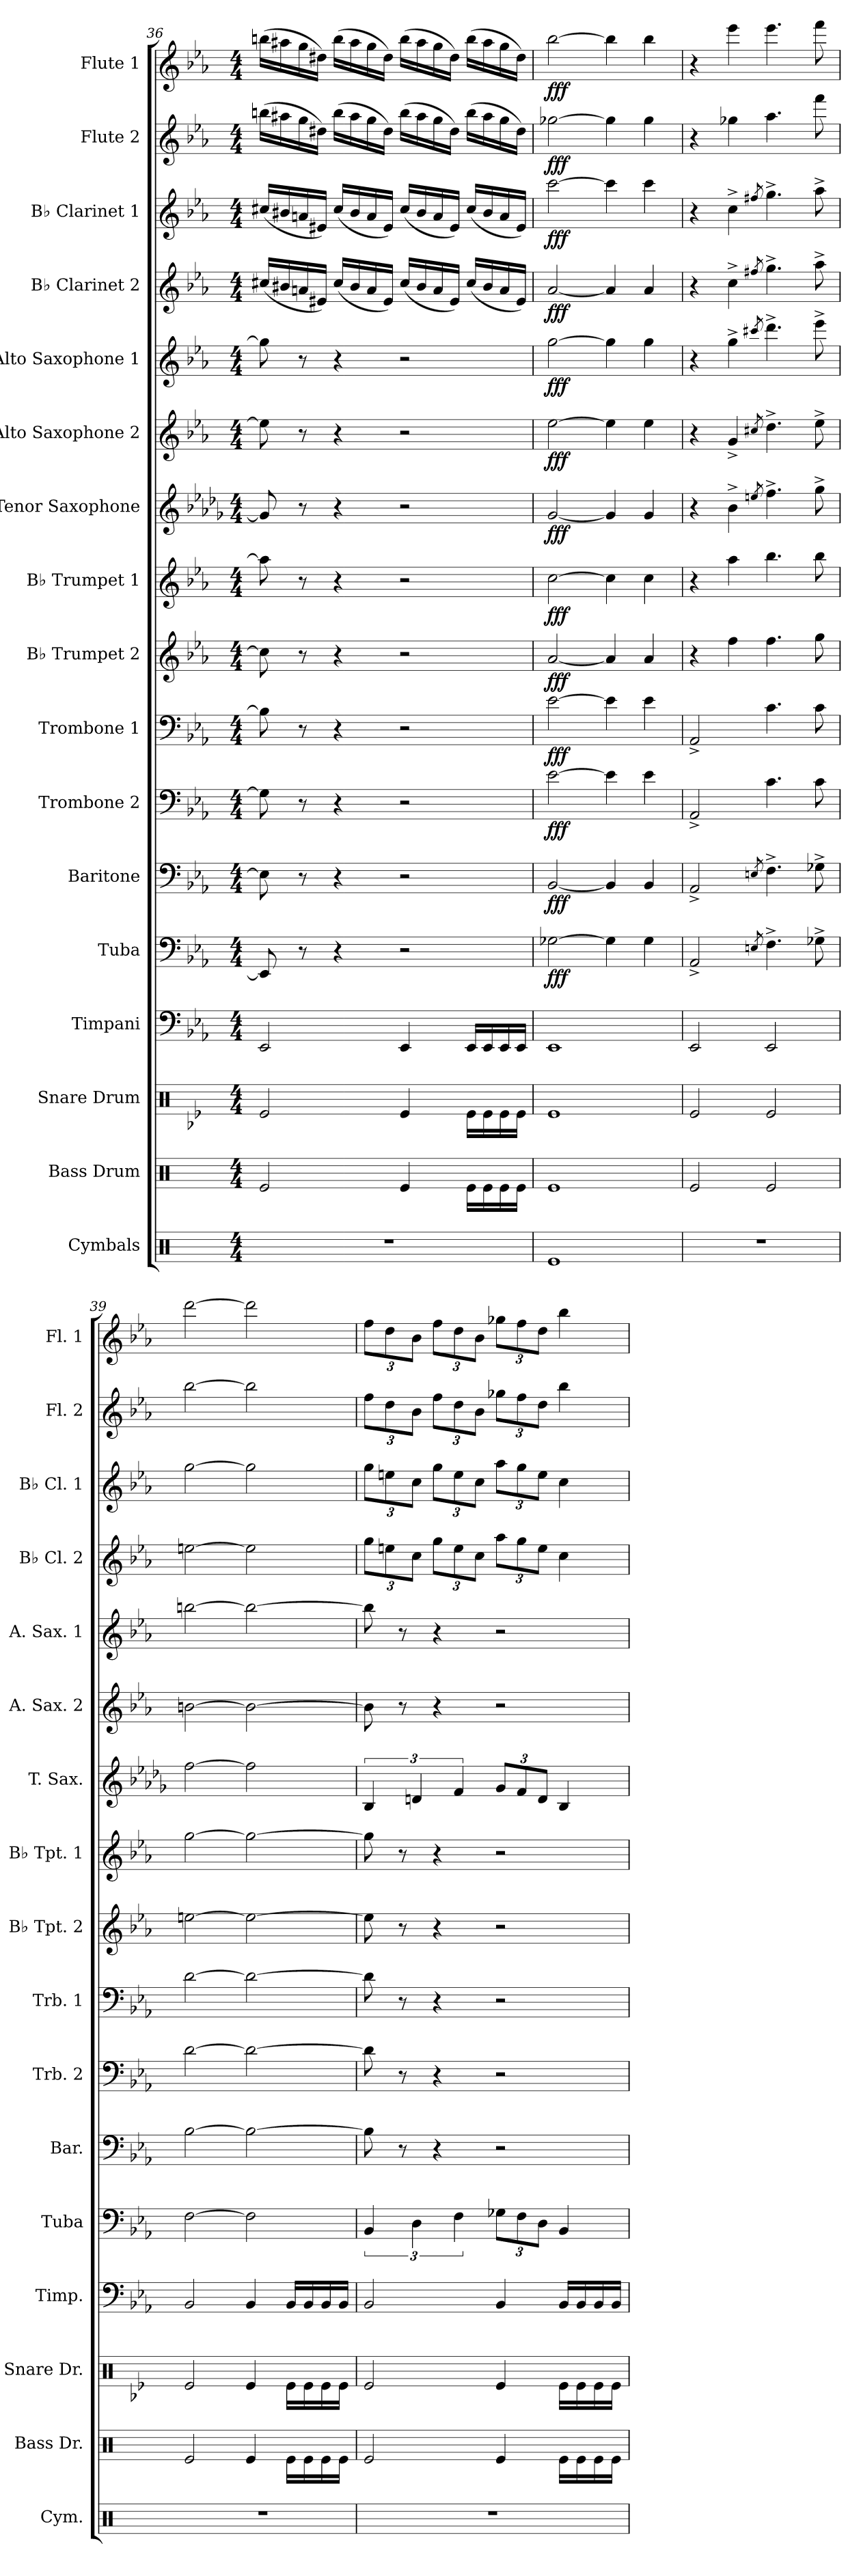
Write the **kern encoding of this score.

**kern	**kern	**kern	**kern	**kern	**dynam	**kern	**dynam	**kern	**dynam	**kern	**dynam	**kern	**dynam	**kern	**dynam	**kern	**dynam	**kern	**dynam	**kern	**dynam	**kern	**dynam	**kern	**dynam	**kern	**dynam	**kern	**dynam
*part17	*part16	*part15	*part14	*part13	*part13	*part12	*part12	*part11	*part11	*part10	*part10	*part9	*part9	*part8	*part8	*part7	*part7	*part6	*part6	*part5	*part5	*part4	*part4	*part3	*part3	*part2	*part2	*part1	*part1
*staff17	*staff16	*staff15	*staff14	*staff13	*staff13	*staff12	*staff12	*staff11	*staff11	*staff10	*staff10	*staff9	*staff9	*staff8	*staff8	*staff7	*staff7	*staff6	*staff6	*staff5	*staff5	*staff4	*staff4	*staff3	*staff3	*staff2	*staff2	*staff1	*staff1
*I"Cymbals	*I"Bass Drum	*I"Snare Drum	*I"Timpani	*I"Tuba	*	*I"Baritone	*	*I"Trombone 2	*	*I"Trombone 1	*	*I"B♭ Trumpet 2	*	*I"B♭ Trumpet 1	*	*I"Tenor Saxophone	*	*I"Alto Saxophone 2	*	*I"Alto Saxophone 1	*	*I"B♭ Clarinet 2	*	*I"B♭ Clarinet 1	*	*I"Flute 2	*	*I"Flute 1	*
*I'Cym.	*I'Bass Dr.	*I'Snare Dr.	*I'Timp.	*I'Tuba	*	*I'Bar.	*	*I'Trb. 2	*	*I'Trb. 1	*	*I'B♭ Tpt. 2	*	*I'B♭ Tpt. 1	*	*I'T. Sax.	*	*I'A. Sax. 2	*	*I'A. Sax. 1	*	*I'B♭ Cl. 2	*	*I'B♭ Cl. 1	*	*I'Fl. 2	*	*I'Fl. 1	*
*clefX	*clefX	*clefX	*clefF4	*clefF4	*	*clefF4	*	*clefF4	*	*clefF4	*	*clefG2	*	*clefG2	*	*clefG2	*	*clefG2	*	*clefG2	*	*clefG2	*	*clefG2	*	*clefG2	*	*clefG2	*
*	*	*	*	*	*	*	*	*	*	*	*	*ITrd1c2	*	*ITrd1c2	*	*ITrd8c14	*	*ITrd5c9	*	*ITrd5c9	*	*ITrd1c2	*	*ITrd1c2	*	*	*	*	*
*k[]	*k[]	*k[b-e-]	*k[b-e-a-]	*k[b-e-a-]	*	*k[b-e-a-]	*	*k[b-e-a-]	*	*k[b-e-a-]	*	*k[b-e-a-d-g-]	*	*k[b-e-a-d-g-]	*	*k[b-e-a-d-g-]	*	*k[b-e-a-d-g-c-]	*	*k[b-e-a-d-g-c-]	*	*k[b-e-a-d-g-]	*	*k[b-e-a-d-g-]	*	*k[b-e-a-]	*	*k[b-e-a-]	*
*M4/4	*M4/4	*M4/4	*M4/4	*M4/4	*	*M4/4	*	*M4/4	*	*M4/4	*	*M4/4	*	*M4/4	*	*M4/4	*	*M4/4	*	*M4/4	*	*M4/4	*	*M4/4	*	*M4/4	*	*M4/4	*
=36	=36	=36	=36	=36	=36	=36	=36	=36	=36	=36	=36	=36	=36	=36	=36	=36	=36	=36	=36	=36	=36	=36	=36	=36	=36	=36	=36	=36	=36
1r	2Re/	2Re/	2EE-/	8EE-/]	.	8E-\]	.	8G\]	.	8B-\]	.	8b-\]	.	8gg\]	.	8G/]	.	8g\]	.	8b-\]	.	(<16bn/LL	.	(<16bn/LL	.	(>16bbn\LL	.	(>16bbn\LL	.
.	.	.	.	.	.	.	.	.	.	.	.	.	.	.	.	.	.	.	.	.	.	16a#X/	.	16a#X/	.	16aa#X\	.	16aa#X\	.
.	.	.	.	8r	.	8r	.	8r	.	8r	.	8r	.	8r	.	8r	.	8r	.	8r	.	16gn/	.	16gn/	.	16gg\	.	16gg\	.
.	.	.	.	.	.	.	.	.	.	.	.	.	.	.	.	.	.	.	.	.	.	16d#X/JJ)	.	16d#X/JJ)	.	16dd#X\JJ)	.	16dd#X\JJ)	.
.	.	.	.	4r	.	4r	.	4r	.	4r	.	4r	.	4r	.	4r	.	4r	.	4r	.	(<16b/LL	.	(<16b/LL	.	(>16bb\LL	.	(>16bb\LL	.
.	.	.	.	.	.	.	.	.	.	.	.	.	.	.	.	.	.	.	.	.	.	16a#/	.	16a#/	.	16aa#\	.	16aa#\	.
.	.	.	.	.	.	.	.	.	.	.	.	.	.	.	.	.	.	.	.	.	.	16g/	.	16g/	.	16gg\	.	16gg\	.
.	.	.	.	.	.	.	.	.	.	.	.	.	.	.	.	.	.	.	.	.	.	16d#/JJ)	.	16d#/JJ)	.	16dd#\JJ)	.	16dd#\JJ)	.
.	4Re/	4Re/	4EE-/	2r	.	2r	.	2r	.	2r	.	2r	.	2r	.	2r	.	2r	.	2r	.	(<16b/LL	.	(<16b/LL	.	(>16bb\LL	.	(>16bb\LL	.
.	.	.	.	.	.	.	.	.	.	.	.	.	.	.	.	.	.	.	.	.	.	16a#/	.	16a#/	.	16aa#\	.	16aa#\	.
.	.	.	.	.	.	.	.	.	.	.	.	.	.	.	.	.	.	.	.	.	.	16g/	.	16g/	.	16gg\	.	16gg\	.
.	.	.	.	.	.	.	.	.	.	.	.	.	.	.	.	.	.	.	.	.	.	16d#/JJ)	.	16d#/JJ)	.	16dd#\JJ)	.	16dd#\JJ)	.
.	16Re\LL	16Re\LL	16EE-/LL	.	.	.	.	.	.	.	.	.	.	.	.	.	.	.	.	.	.	(<16b/LL	.	(<16b/LL	.	(>16bb\LL	.	(>16bb\LL	.
.	16Re\	16Re\	16EE-/	.	.	.	.	.	.	.	.	.	.	.	.	.	.	.	.	.	.	16a#/	.	16a#/	.	16aa#\	.	16aa#\	.
.	16Re\	16Re\	16EE-/	.	.	.	.	.	.	.	.	.	.	.	.	.	.	.	.	.	.	16g/	.	16g/	.	16gg\	.	16gg\	.
.	16Re\JJ	16Re\JJ	16EE-/JJ	.	.	.	.	.	.	.	.	.	.	.	.	.	.	.	.	.	.	16d#/JJ)	.	16d#/JJ)	.	16dd#\JJ)	.	16dd#\JJ)	.
=37	=37	=37	=37	=37	=37	=37	=37	=37	=37	=37	=37	=37	=37	=37	=37	=37	=37	=37	=37	=37	=37	=37	=37	=37	=37	=37	=37	=37	=37
!	!	!	!	!	!LO:DY:b	!	!LO:DY:b	!	!LO:DY:b	!	!LO:DY:b	!	!LO:DY:b	!	!LO:DY:b	!	!LO:DY:b	!	!LO:DY:b	!	!LO:DY:b	!	!LO:DY:b	!	!LO:DY:b	!	!LO:DY:b	!	!LO:DY:b
1Re	1Re	1Re	1EE-	[2G-X\	fff	[2BB-/	fff	[2e-\	fff	[2e-\	fff	[2g-/	fff	[2b-\	fff	[2G-/	fff	[2g-\	fff	[2b-\	fff	[2g-/	fff	[2bb-\	fff	[2gg-X\	fff	[2bb-\	fff
.	.	.	.	4G-\]	.	4BB-/]	.	4e-\]	.	4e-\]	.	4g-/]	.	4b-\]	.	4G-/]	.	4g-\]	.	4b-\]	.	4g-/]	.	4bb-\]	.	4gg-\]	.	4bb-\]	.
.	.	.	.	4G-\	.	4BB-/	.	4e-\	.	4e-\	.	4g-/	.	4b-\	.	4G-/	.	4g-\	.	4b-\	.	4g-/	.	4bb-\	.	4gg-\	.	4bb-\	.
=38	=38	=38	=38	=38	=38	=38	=38	=38	=38	=38	=38	=38	=38	=38	=38	=38	=38	=38	=38	=38	=38	=38	=38	=38	=38	=38	=38	=38	=38
1r	2Re/	2Re/	2EE-/	2AA-^/	.	2AA-^/	.	2AA-^/	.	2AA-^/	.	4r	.	4r	.	4r	.	4r	.	4r	.	4r	.	4r	.	4r	.	4r	.
.	.	.	.	.	.	.	.	.	.	.	.	4ee-\	.	4gg-\	.	4B-^\	.	4B-^/	.	4b-^\	.	4b-^\	.	4b-^\	.	4gg-X\	.	4eee-\	.
.	.	.	.	8qEn/	.	8qEn/	.	.	.	.	.	.	.	.	.	8qen/	.	8qen/	.	8qeen/	.	8qeen/	.	8qeen/	.	.	.	.	.
.	2Re/	2Re/	2EE-/	4.F^\	.	4.F^\	.	4.c\	.	4.c\	.	4.ee-\	.	4.aa-\	.	4.f^\	.	4.f^\	.	4.ff^\	.	4.ff^\	.	4.ff^\	.	4.aa-\	.	4.eee-\	.
.	.	.	.	8G-X^\	.	8G-X^\	.	8c\	.	8c\	.	8ff\	.	8aa-\	.	8g-^\	.	8g-^\	.	8gg-^\	.	8gg-^\	.	8gg-^\	.	8fff\	.	8fff\	.
!!LO:PB:g=z
=39	=39	=39	=39	=39	=39	=39	=39	=39	=39	=39	=39	=39	=39	=39	=39	=39	=39	=39	=39	=39	=39	=39	=39	=39	=39	=39	=39	=39	=39
1r	2Re/	2Re/	2BB-/	[2F\	.	[2B-\	.	[2d\	.	[2d\	.	[2ddn\	.	[2ff\	.	[2f\	.	[2dn\	.	[2ddn\	.	[2ddn\	.	[2ff\	.	[2bb-\	.	[2ddd\	.
.	4Re/	4Re/	4BB-/	2F\]	.	2B-\_	.	2d\_	.	2d\_	.	2dd\_	.	2ff\_	.	2f\]	.	2d\_	.	2dd\_	.	2dd\]	.	2ff\]	.	2bb-\]	.	2ddd\]	.
.	16Re\LL	16Re\LL	16BB-/LL	.	.	.	.	.	.	.	.	.	.	.	.	.	.	.	.	.	.	.	.	.	.	.	.	.	.
.	16Re\	16Re\	16BB-/	.	.	.	.	.	.	.	.	.	.	.	.	.	.	.	.	.	.	.	.	.	.	.	.	.	.
.	16Re\	16Re\	16BB-/	.	.	.	.	.	.	.	.	.	.	.	.	.	.	.	.	.	.	.	.	.	.	.	.	.	.
.	16Re\JJ	16Re\JJ	16BB-/JJ	.	.	.	.	.	.	.	.	.	.	.	.	.	.	.	.	.	.	.	.	.	.	.	.	.	.
=40	=40	=40	=40	=40	=40	=40	=40	=40	=40	=40	=40	=40	=40	=40	=40	=40	=40	=40	=40	=40	=40	=40	=40	=40	=40	=40	=40	=40	=40
*	*	*	*	*	*	*	*	*	*	*	*	*	*	*	*	*	*	*	*	*	*	*Xbrackettup	*	*Xbrackettup	*	*Xbrackettup	*	*Xbrackettup	*
1r	2Re/	2Re/	2BB-/	6BB-/	.	8B-\]	.	8d\]	.	8d\]	.	8dd\]	.	8ff\]	.	6BB-/	.	8d\]	.	8dd\]	.	12ff\L	.	12ff\L	.	12ff\L	.	12ff\L	.
.	.	.	.	.	.	.	.	.	.	.	.	.	.	.	.	.	.	.	.	.	.	12ddn\	.	12ddn\	.	12dd\	.	12dd\	.
.	.	.	.	.	.	8r	.	8r	.	8r	.	8r	.	8r	.	.	.	8r	.	8r	.	.	.	.	.	.	.	.	.
.	.	.	.	6D\	.	.	.	.	.	.	.	.	.	.	.	6Dn/	.	.	.	.	.	12b-\J	.	12b-\J	.	12b-\J	.	12b-\J	.
.	.	.	.	.	.	4r	.	4r	.	4r	.	4r	.	4r	.	.	.	4r	.	4r	.	12ff\L	.	12ff\L	.	12ff\L	.	12ff\L	.
.	.	.	.	6F\	.	.	.	.	.	.	.	.	.	.	.	6F/	.	.	.	.	.	12dd\	.	12dd\	.	12dd\	.	12dd\	.
.	.	.	.	.	.	.	.	.	.	.	.	.	.	.	.	.	.	.	.	.	.	12b-\J	.	12b-\J	.	12b-\J	.	12b-\J	.
*	*	*	*	*Xbrackettup	*	*	*	*	*	*	*	*	*	*	*	*Xbrackettup	*	*	*	*	*	*	*	*	*	*	*	*	*
.	4Re/	4Re/	4BB-/	12G-X\L	.	2r	.	2r	.	2r	.	2r	.	2r	.	12G-/L	.	2r	.	2r	.	12gg-\L	.	12gg-\L	.	12gg-X\L	.	12gg-X\L	.
.	.	.	.	12F\	.	.	.	.	.	.	.	.	.	.	.	12F/	.	.	.	.	.	12ff\	.	12ff\	.	12ff\	.	12ff\	.
.	.	.	.	12D\J	.	.	.	.	.	.	.	.	.	.	.	12D/J	.	.	.	.	.	12dd\J	.	12dd\J	.	12dd\J	.	12dd\J	.
.	16Re\LL	16Re\LL	16BB-/LL	4BB-/	.	.	.	.	.	.	.	.	.	.	.	4BB-/	.	.	.	.	.	4b-\	.	4b-\	.	4bb-\	.	4bb-\	.
.	16Re\	16Re\	16BB-/	.	.	.	.	.	.	.	.	.	.	.	.	.	.	.	.	.	.	.	.	.	.	.	.	.	.
.	16Re\	16Re\	16BB-/	.	.	.	.	.	.	.	.	.	.	.	.	.	.	.	.	.	.	.	.	.	.	.	.	.	.
.	16Re\JJ	16Re\JJ	16BB-/JJ	.	.	.	.	.	.	.	.	.	.	.	.	.	.	.	.	.	.	.	.	.	.	.	.	.	.
=	=	=	=	=	=	=	=	=	=	=	=	=	=	=	=	=	=	=	=	=	=	=	=	=	=	=	=	=	=
*-	*-	*-	*-	*-	*-	*-	*-	*-	*-	*-	*-	*-	*-	*-	*-	*-	*-	*-	*-	*-	*-	*-	*-	*-	*-	*-	*-	*-	*-
